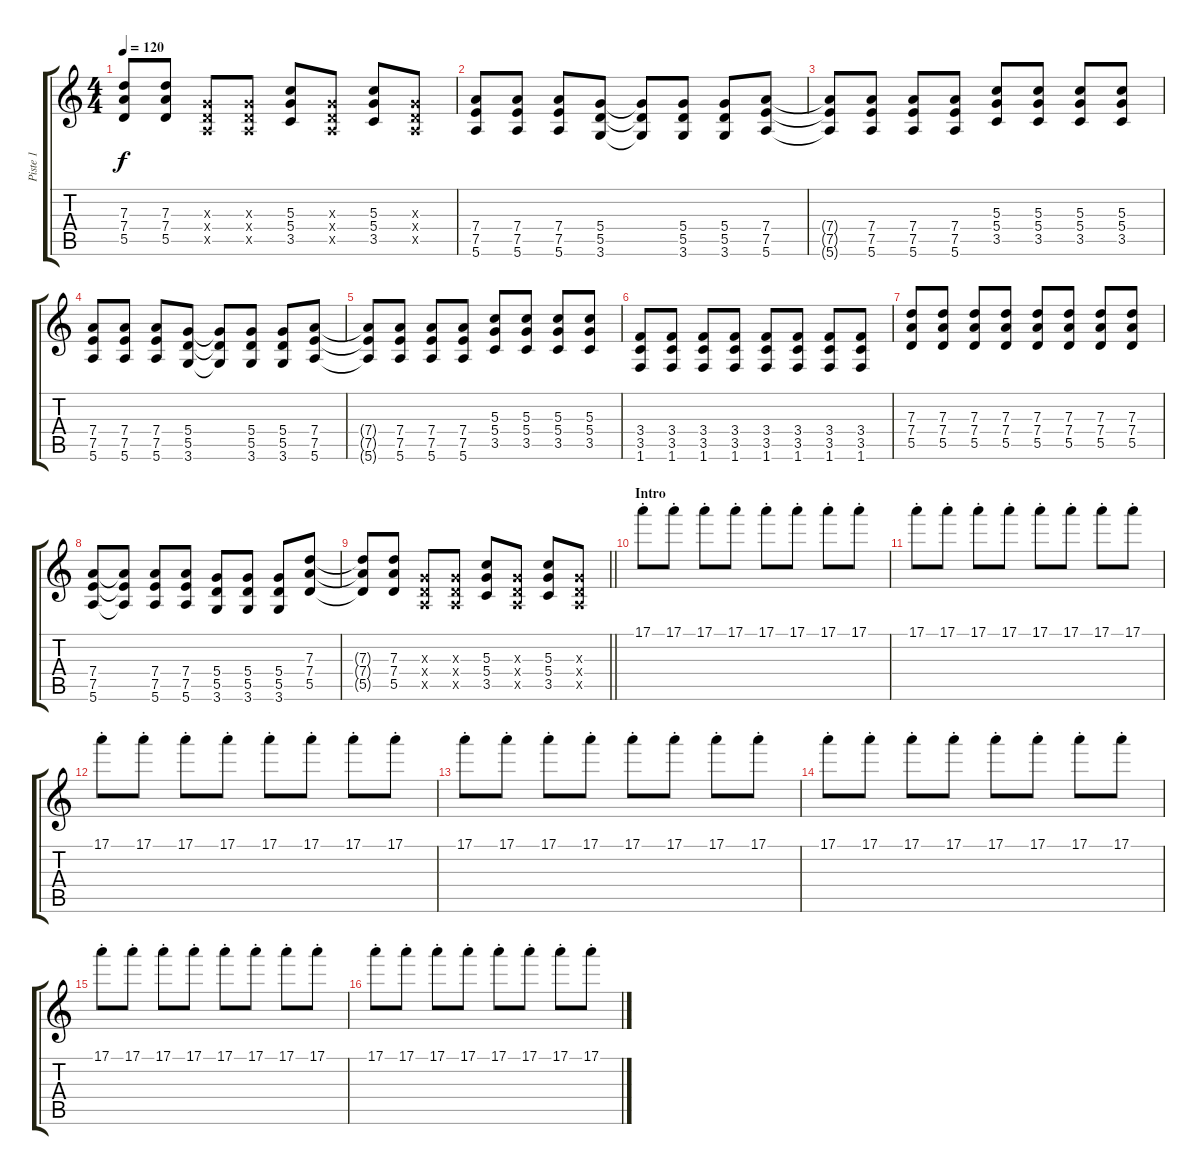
\track ("Piste 1" "Piste 1") {instrument distortionguitar}
\staff {score tabs}
\tuning (E4 B3 G3 D3 A2 E2) {hide}
\ts (4 4)
\tempo 120
\clef g2
\ks c
(7.3{t} 7.4{t} 5.5{t}).8{dy f} (7.3 7.4 5.5).8 (0.3{x} 0.4{x} 0.5{x}).8 (0.3{x} 0.4{x} 0.5{x}).8 (5.3 5.4 3.5).8 (0.3{x} 0.4{x} 0.5{x}).8 (5.3 5.4 3.5).8 (0.3{x} 0.4{x} 0.5{x}).8 |
(7.4 7.5 5.6).8 (7.4 7.5 5.6).8 (7.4 7.5 5.6).8 (5.4 5.5 3.6).8 (5.4{t} 5.5{t} 3.6{t}).8 (5.4 5.5 3.6).8 (5.4 5.5 3.6).8 (7.4 7.5 5.6).8 |
(7.4{t} 7.5{t} 5.6{t}).8 (7.4 7.5 5.6).8 (7.4 7.5 5.6).8 (7.4 7.5 5.6).8 (5.3 5.4 3.5).8 (5.3 5.4 3.5).8 (5.3 5.4 3.5).8 (5.3 5.4 3.5).8 |
(7.4 7.5 5.6).8 (7.4 7.5 5.6).8 (7.4 7.5 5.6).8 (5.4 5.5 3.6).8 (5.4{t} 5.5{t} 3.6{t}).8 (5.4 5.5 3.6).8 (5.4 5.5 3.6).8 (7.4 7.5 5.6).8 |
(7.4{t} 7.5{t} 5.6{t}).8 (7.4 7.5 5.6).8 (7.4 7.5 5.6).8 (7.4 7.5 5.6).8 (5.3 5.4 3.5).8 (5.3 5.4 3.5).8 (5.3 5.4 3.5).8 (5.3 5.4 3.5).8 |
(3.4 3.5 1.6).8 (3.4 3.5 1.6).8 (3.4 3.5 1.6).8 (3.4 3.5 1.6).8 (3.4 3.5 1.6).8 (3.4 3.5 1.6).8 (3.4 3.5 1.6).8 (3.4 3.5 1.6).8 |
(7.3 7.4 5.5).8 (7.3 7.4 5.5).8 (7.3 7.4 5.5).8 (7.3 7.4 5.5).8 (7.3 7.4 5.5).8 (7.3 7.4 5.5).8 (7.3 7.4 5.5).8 (7.3 7.4 5.5).8 |
(7.4 7.5 5.6).8 (7.4{t} 7.5{t} 5.6{t}).8 (7.4 7.5 5.6).8 (7.4 7.5 5.6).8 (5.4 5.5 3.6).8 (5.4 5.5 3.6).8 (5.4 5.5 3.6).8 (7.3 7.4 5.5).8 |
\barLineRight lightlight
(7.3{t} 7.4{t} 5.5{t}).8 (7.3 7.4 5.5).8 (0.3{x} 0.4{x} 0.5{x}).8 (0.3{x} 0.4{x} 0.5{x}).8 (5.3 5.4 3.5).8 (0.3{x} 0.4{x} 0.5{x}).8 (5.3 5.4 3.5).8 (0.3{x} 0.4{x} 0.5{x}).8 |
\section ("" "Intro")
17.1{st}.8{volume 7} 17.1{st}.8 17.1{st}.8 17.1{st}.8 17.1{st}.8 17.1{st}.8 17.1{st}.8 17.1{st}.8 |
17.1{st}.8 17.1{st}.8 17.1{st}.8 17.1{st}.8 17.1{st}.8 17.1{st}.8 17.1{st}.8 17.1{st}.8 |
17.1{st}.8 17.1{st}.8 17.1{st}.8 17.1{st}.8 17.1{st}.8 17.1{st}.8 17.1{st}.8 17.1{st}.8 |
17.1{st}.8 17.1{st}.8 17.1{st}.8 17.1{st}.8 17.1{st}.8 17.1{st}.8 17.1{st}.8 17.1{st}.8 |
17.1{st}.8 17.1{st}.8 17.1{st}.8 17.1{st}.8 17.1{st}.8 17.1{st}.8 17.1{st}.8 17.1{st}.8 |
17.1{st}.8 17.1{st}.8 17.1{st}.8 17.1{st}.8 17.1{st}.8 17.1{st}.8 17.1{st}.8 17.1{st}.8 |
17.1{st}.8 17.1{st}.8 17.1{st}.8 17.1{st}.8 17.1{st}.8 17.1{st}.8 17.1{st}.8 17.1{st}.8
